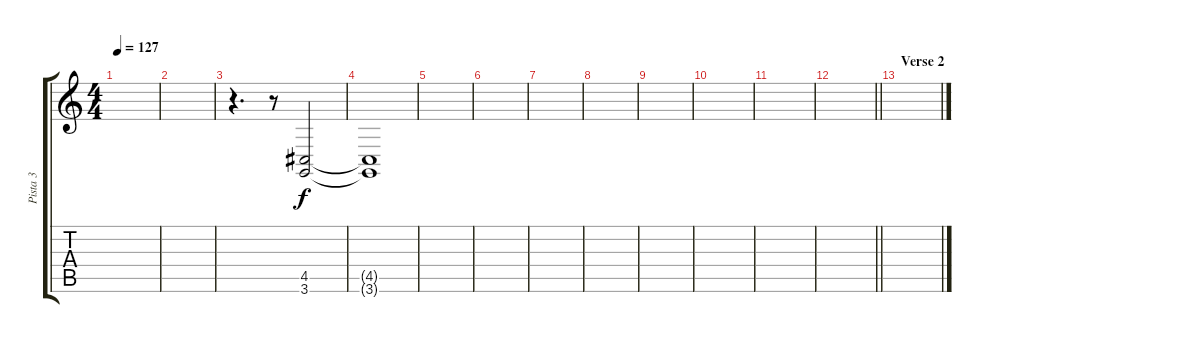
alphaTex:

\track ("Pista 3" "Pista 3") {instrument seashore}
\staff {score tabs}
\tuning (E4 B3 G3 D3 A2 E2) {hide}
\ts (4 4)
\tempo 127
\clef g2
\ks c
|
|
r.4{d} r.8 (4.5 3.6).2{dy f} |
(4.5{t} 3.6{t}).1 |
|
|
|
|
|
|
|
\barLineRight lightlight
|
\section ("" "Verse 2")
